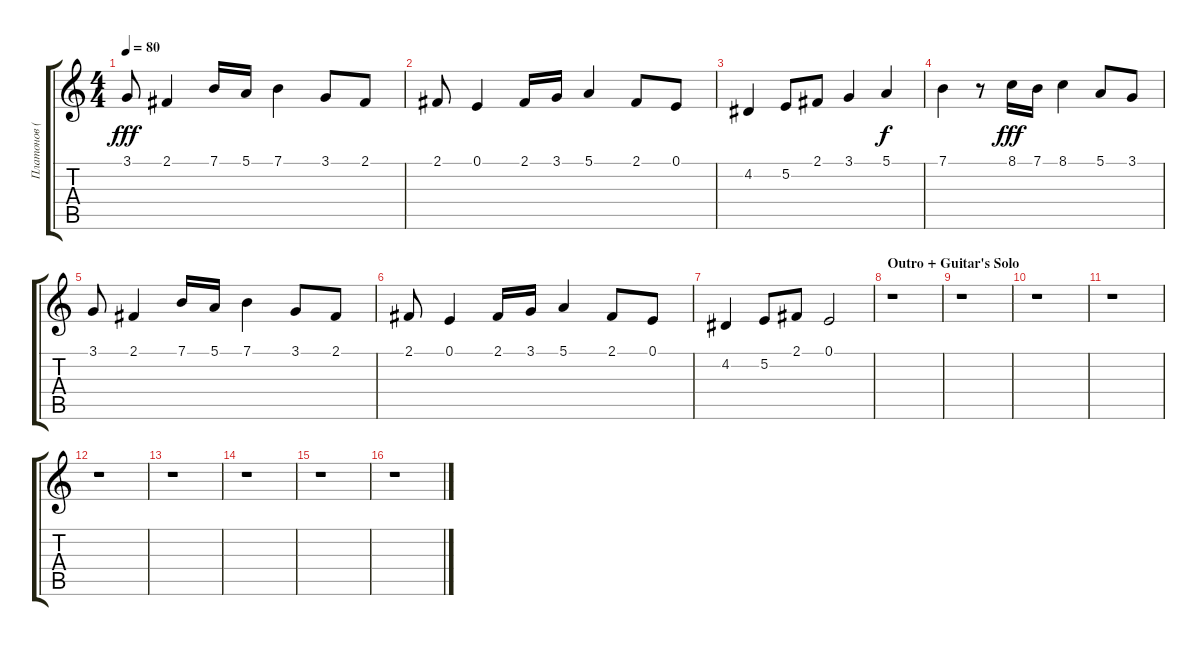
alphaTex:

\track ("Платонов (Клавиш. 3)" "Платонов (") {instrument lead5charang}
\staff {score tabs}
\tuning (E4 B3 G3 D3 A2 E2) {hide}
\ts (4 4)
\tempo 80
\clef g2
\ks c
3.1.8{dy fff} 2.1.4 7.1.16 5.1.16 7.1.4 3.1.8 2.1.8 |
2.1.8 0.1.4 2.1.16 3.1.16 5.1.4 2.1.8 0.1.8 |
4.2.4 5.2.8 2.1.8 3.1.4 5.1.4{dy f} |
7.1.4 r.8 8.1.16{dy fff} 7.1.16 8.1.4 5.1.8 3.1.8 |
3.1.8 2.1.4 7.1.16 5.1.16 7.1.4 3.1.8 2.1.8 |
2.1.8 0.1.4 2.1.16 3.1.16 5.1.4 2.1.8 0.1.8 |
4.2.4 5.2.8 2.1.8 0.1.2 |
\section ("" "Outro + Guitar's Solo")
r.1{volume 8 instrument lead5charang} |
r.1 |
r.1 |
r.1 |
r.1 |
r.1 |
r.1 |
r.1 |
r.1
